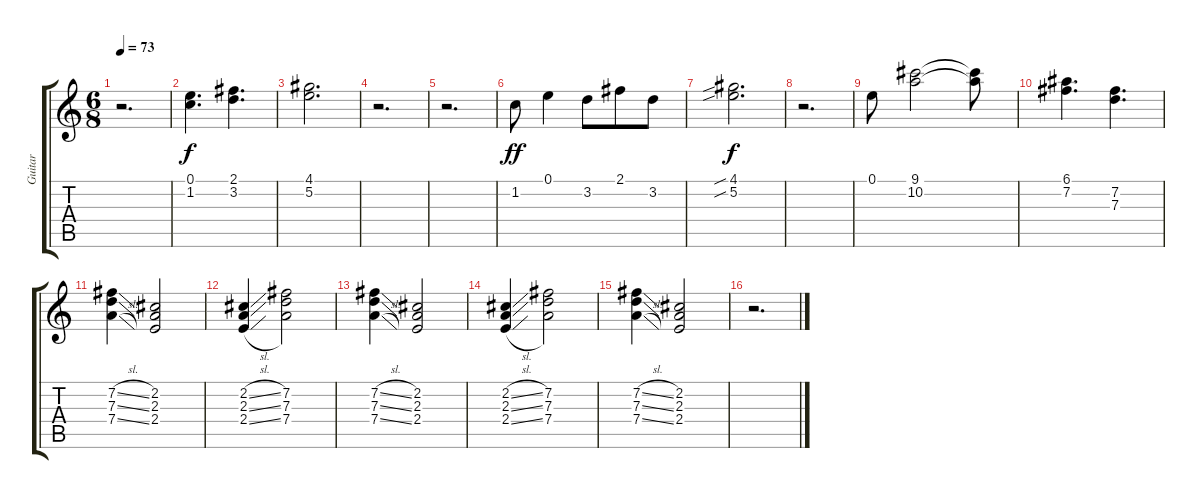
\track ("Guitar" "Guitar") {instrument overdrivenguitar}
\staff {score tabs}
\tuning (E4 B3 G3 D3 A2 E2) {hide}
\ts (6 8)
\tempo 73
\clef g2
\ks c
r.2{d dy f} |
(0.1 1.2).4{d} (2.1 3.2).4{d} |
(4.1 5.2).2{d} |
r.2{d} |
r.2{d} |
1.2.8{dy ff} 0.1.4 3.2.8 2.1.8 3.2.8 |
(4.1{sib} 5.2{sib}).2{d dy f} |
r.2{d} |
0.1.8 (9.1 10.2).2 (9.1{t} 10.2{t}).8 |
(6.1 7.2).4{d} (7.2 7.3).4{d} |
(7.2{sl} 7.3{sl} 7.4{sl}).4 (2.2 2.3 2.4).2 |
(2.2{sl} 2.3{sl} 2.4{sl}).4 (7.2 7.3 7.4).2 |
(7.2{sl} 7.3{sl} 7.4{sl}).4 (2.2 2.3 2.4).2 |
(2.2{sl} 2.3{sl} 2.4{sl}).4 (7.2 7.3 7.4).2 |
(7.2{sl} 7.3{sl} 7.4{sl}).4 (2.2 2.3 2.4).2 |
r.2{d}
